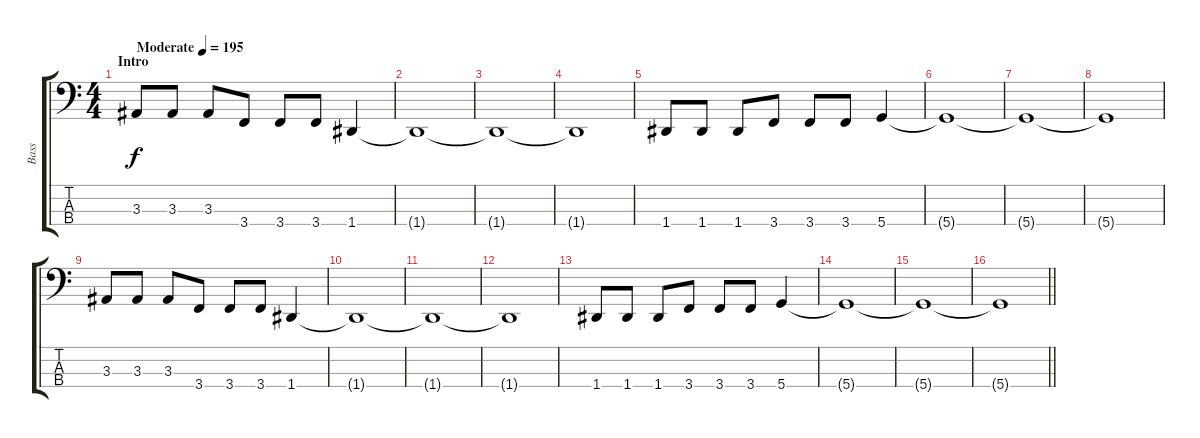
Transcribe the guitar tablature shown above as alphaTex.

\track ("Bass" "Bass") {instrument electricbasspick}
\staff {score tabs}
\tuning (F2 C2 G1 D1) {hide}
\ts (4 4)
\section ("" "Intro")
\tempo (195 "Moderate")
\clef f4
\ks c
3.3.8{dy f instrument electricbasspick} 3.3.8 3.3.8 3.4.8 3.4.8 3.4.8 1.4.4 |
1.4{t}.1 |
1.4{t}.1 |
1.4{t}.1 |
1.4.8 1.4.8 1.4.8 3.4.8 3.4.8 3.4.8 5.4.4 |
5.4{t}.1 |
5.4{t}.1 |
5.4{t}.1 |
3.3.8 3.3.8 3.3.8 3.4.8 3.4.8 3.4.8 1.4.4 |
1.4{t}.1 |
1.4{t}.1 |
1.4{t}.1 |
1.4.8 1.4.8 1.4.8 3.4.8 3.4.8 3.4.8 5.4.4 |
5.4{t}.1 |
5.4{t}.1 |
\barLineRight lightlight
5.4{t}.1
